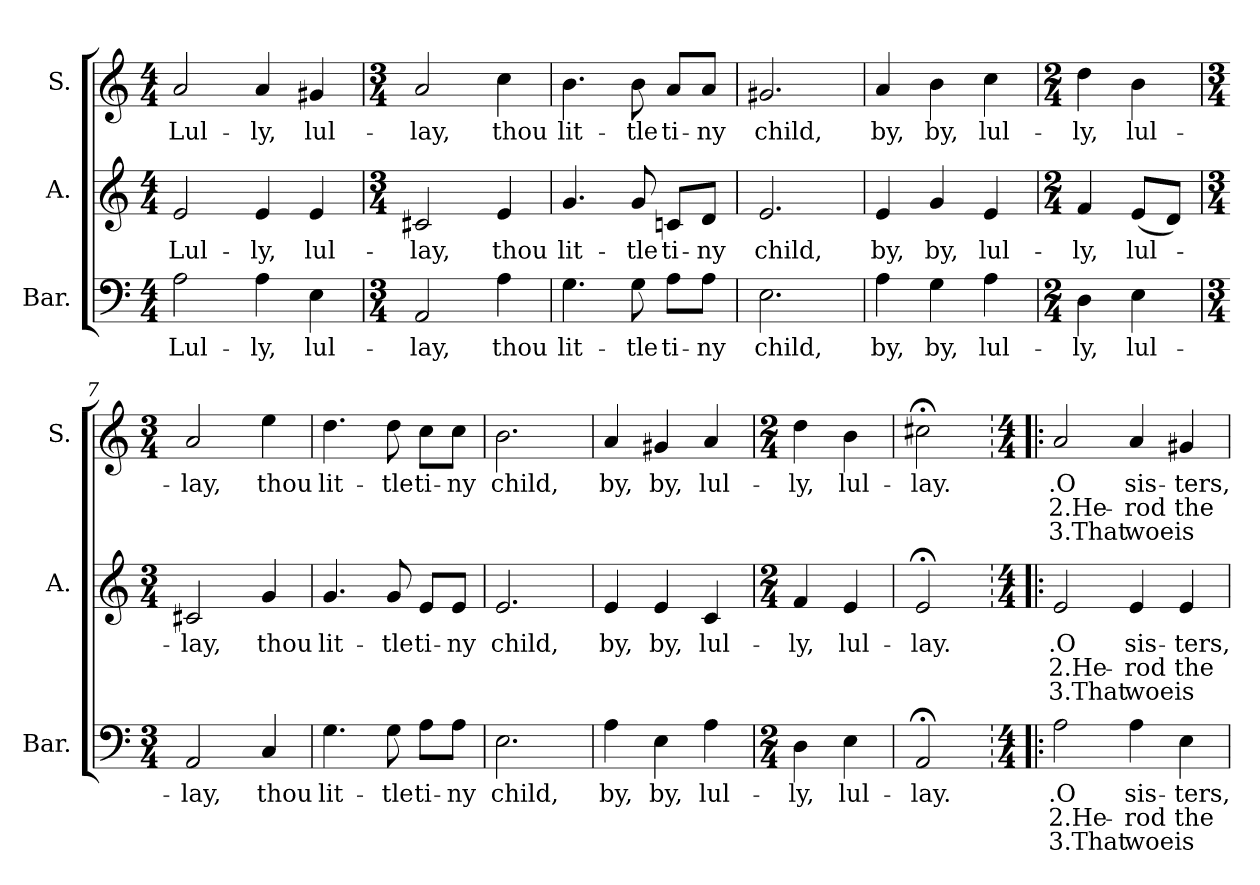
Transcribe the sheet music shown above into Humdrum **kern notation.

**kern	**text	**text	**text	**kern	**text	**text	**text	**kern	**text	**text	**text
*part3	*part3	*part3	*part3	*part2	*part2	*part2	*part2	*part1	*part1	*part1	*part1
*staff3	*staff3	*staff3	*staff3	*staff2	*staff2	*staff2	*staff2	*staff1	*staff1	*staff1	*staff1
*I"Bar.	*	*	*	*I"A.	*	*	*	*I"S.	*	*	*
*I'Bar.	*	*	*	*I'A.	*	*	*	*I'S.	*	*	*
*clefF4	*	*	*	*clefG2	*	*	*	*clefG2	*	*	*
*k[]	*	*	*	*k[]	*	*	*	*k[]	*	*	*
*C:	*	*	*	*C:	*	*	*	*C:	*	*	*
*M4/4	*	*	*	*M4/4	*	*	*	*M4/4	*	*	*
=1	=1	=1	=1	=1	=1	=1	=1	=1	=1	=1	=1
!	!LO:LY:b	!	!	!	!LO:LY:b	!	!	!	!LO:LY:b	!	!
2A\	Lul-	.	.	2e/	Lul-	.	.	2a/	Lul-	.	.
!	!LO:LY:b	!	!	!	!LO:LY:b	!	!	!	!LO:LY:b	!	!
4A\	-ly,	.	.	4e/	-ly,	.	.	4a/	-ly,	.	.
!	!LO:LY:b	!	!	!	!LO:LY:b	!	!	!	!LO:LY:b	!	!
4E\	lul-	.	.	4e/	lul-	.	.	4g#X/	lul-	.	.
=2	=2	=2	=2	=2	=2	=2	=2	=2	=2	=2	=2
*M3/4	*	*	*	*M3/4	*	*	*	*M3/4	*	*	*
!	!LO:LY:b	!	!	!	!LO:LY:b	!	!	!	!LO:LY:b	!	!
2AA/	-lay,	.	.	2c#X/	-lay,	.	.	2a/	-lay,	.	.
!	!LO:LY:b	!	!	!	!LO:LY:b	!	!	!	!LO:LY:b	!	!
4A\	thou	.	.	4e/	thou	.	.	4cc\	thou	.	.
=3	=3	=3	=3	=3	=3	=3	=3	=3	=3	=3	=3
!	!LO:LY:b	!	!	!	!LO:LY:b	!	!	!	!LO:LY:b	!	!
4.G\	lit-	.	.	4.g/	lit-	.	.	4.b\	lit-	.	.
!	!LO:LY:b	!	!	!	!LO:LY:b	!	!	!	!LO:LY:b	!	!
8G\	-tle	.	.	8g/	-tle	.	.	8b\	-tle	.	.
!	!LO:LY:b	!	!	!	!LO:LY:b	!	!	!	!LO:LY:b	!	!
8A\L	ti-	.	.	8cn/L	ti-	.	.	8a/L	ti-	.	.
!	!LO:LY:b	!	!	!	!LO:LY:b	!	!	!	!LO:LY:b	!	!
8A\J	-ny	.	.	8d/J	-ny	.	.	8a/J	-ny	.	.
=4	=4	=4	=4	=4	=4	=4	=4	=4	=4	=4	=4
!	!LO:LY:b	!	!	!	!LO:LY:b	!	!	!	!LO:LY:b	!	!
2.E\	child,	.	.	2.e/	child,	.	.	2.g#X/	child,	.	.
=5	=5	=5	=5	=5	=5	=5	=5	=5	=5	=5	=5
!	!LO:LY:b	!	!	!	!LO:LY:b	!	!	!	!LO:LY:b	!	!
4A\	by,	.	.	4e/	by,	.	.	4a/	by,	.	.
!	!LO:LY:b	!	!	!	!LO:LY:b	!	!	!	!LO:LY:b	!	!
4G\	by,	.	.	4g/	by,	.	.	4b\	by,	.	.
!	!LO:LY:b	!	!	!	!LO:LY:b	!	!	!	!LO:LY:b	!	!
4A\	lul-	.	.	4e/	lul-	.	.	4cc\	lul-	.	.
=6	=6	=6	=6	=6	=6	=6	=6	=6	=6	=6	=6
*M2/4	*	*	*	*M2/4	*	*	*	*M2/4	*	*	*
!	!LO:LY:b	!	!	!	!LO:LY:b	!	!	!	!LO:LY:b	!	!
4D\	-ly,	.	.	4f/	-ly,	.	.	4dd\	-ly,	.	.
!	!LO:LY:b	!	!	!	!LO:LY:b	!	!	!	!LO:LY:b	!	!
4E\	lul-	.	.	(<8e/L	lul-	.	.	4b\	lul-	.	.
.	.	.	.	8d/J)	.	.	.	.	.	.	.
!!LO:LB:g=z
=7	=7	=7	=7	=7	=7	=7	=7	=7	=7	=7	=7
*M3/4	*	*	*	*M3/4	*	*	*	*M3/4	*	*	*
!	!LO:LY:b	!	!	!	!LO:LY:b	!	!	!	!LO:LY:b	!	!
2AA/	-lay,	.	.	2c#X/	-lay,	.	.	2a/	-lay,	.	.
!	!LO:LY:b	!	!	!	!LO:LY:b	!	!	!	!LO:LY:b	!	!
4C/	thou	.	.	4g/	thou	.	.	4ee\	thou	.	.
=8	=8	=8	=8	=8	=8	=8	=8	=8	=8	=8	=8
!	!LO:LY:b	!	!	!	!LO:LY:b	!	!	!	!LO:LY:b	!	!
4.G\	lit-	.	.	4.g/	lit-	.	.	4.dd\	lit-	.	.
!	!LO:LY:b	!	!	!	!LO:LY:b	!	!	!	!LO:LY:b	!	!
8G\	-tle	.	.	8g/	-tle	.	.	8dd\	-tle	.	.
!	!LO:LY:b	!	!	!	!LO:LY:b	!	!	!	!LO:LY:b	!	!
8A\L	ti-	.	.	8e/L	ti-	.	.	8cc\L	ti-	.	.
!	!LO:LY:b	!	!	!	!LO:LY:b	!	!	!	!LO:LY:b	!	!
8A\J	-ny	.	.	8e/J	-ny	.	.	8cc\J	-ny	.	.
=9	=9	=9	=9	=9	=9	=9	=9	=9	=9	=9	=9
!	!LO:LY:b	!	!	!	!LO:LY:b	!	!	!	!LO:LY:b	!	!
2.E\	child,	.	.	2.e/	child,	.	.	2.b\	child,	.	.
=10	=10	=10	=10	=10	=10	=10	=10	=10	=10	=10	=10
!	!LO:LY:b	!	!	!	!LO:LY:b	!	!	!	!LO:LY:b	!	!
4A\	by,	.	.	4e/	by,	.	.	4a/	by,	.	.
!	!LO:LY:b	!	!	!	!LO:LY:b	!	!	!	!LO:LY:b	!	!
4E\	by,	.	.	4e/	by,	.	.	4g#X/	by,	.	.
!	!LO:LY:b	!	!	!	!LO:LY:b	!	!	!	!LO:LY:b	!	!
4A\	lul-	.	.	4c/	lul-	.	.	4a/	lul-	.	.
=11	=11	=11	=11	=11	=11	=11	=11	=11	=11	=11	=11
*M2/4	*	*	*	*M2/4	*	*	*	*M2/4	*	*	*
!	!LO:LY:b	!	!	!	!LO:LY:b	!	!	!	!LO:LY:b	!	!
4D\	-ly,	.	.	4f/	-ly,	.	.	4dd\	-ly,	.	.
!	!LO:LY:b	!	!	!	!LO:LY:b	!	!	!	!LO:LY:b	!	!
4E\	lul-	.	.	4e/	lul-	.	.	4b\	lul-	.	.
=12	=12	=12	=12	=12	=12	=12	=12	=12	=12	=12	=12
!	!LO:LY:b	!	!	!	!LO:LY:b	!	!	!	!LO:LY:b	!	!
2AA;</	-lay.	.	.	2e;/	-lay.	.	.	2cc#X;<\	-lay.	.	.
!!LO:PB:g=z
=13!:	=13!:	=13!:	=13!:	=13!:	=13!:	=13!:	=13!:	=13!:	=13!:	=13!:	=13!:
*M4/4	*	*	*	*M4/4	*	*	*	*M4/4	*	*	*
!	!LO:LY:b	!LO:LY:b	!LO:LY:b	!	!LO:LY:b	!LO:LY:b	!LO:LY:b	!	!LO:LY:b	!LO:LY:b	!LO:LY:b
2A\	.O	2.He-	3.That	2e/	.O	2.He-	3.That	2a/	.O	2.He-	3.That
!	!LO:LY:b	!LO:LY:b	!LO:LY:b	!	!LO:LY:b	!LO:LY:b	!LO:LY:b	!	!LO:LY:b	!LO:LY:b	!LO:LY:b
4A\	sis-	-rod	woe	4e/	sis-	-rod	woe	4a/	sis-	-rod	woe
!	!LO:LY:b	!LO:LY:b	!LO:LY:b	!	!LO:LY:b	!LO:LY:b	!LO:LY:b	!	!LO:LY:b	!LO:LY:b	!LO:LY:b
4E\	-ters,	the	is	4e/	-ters,	the	is	4g#X/	-ters,	the	is
=	=	=	=	=	=	=	=	=	=	=	=
*-	*-	*-	*-	*-	*-	*-	*-	*-	*-	*-	*-
